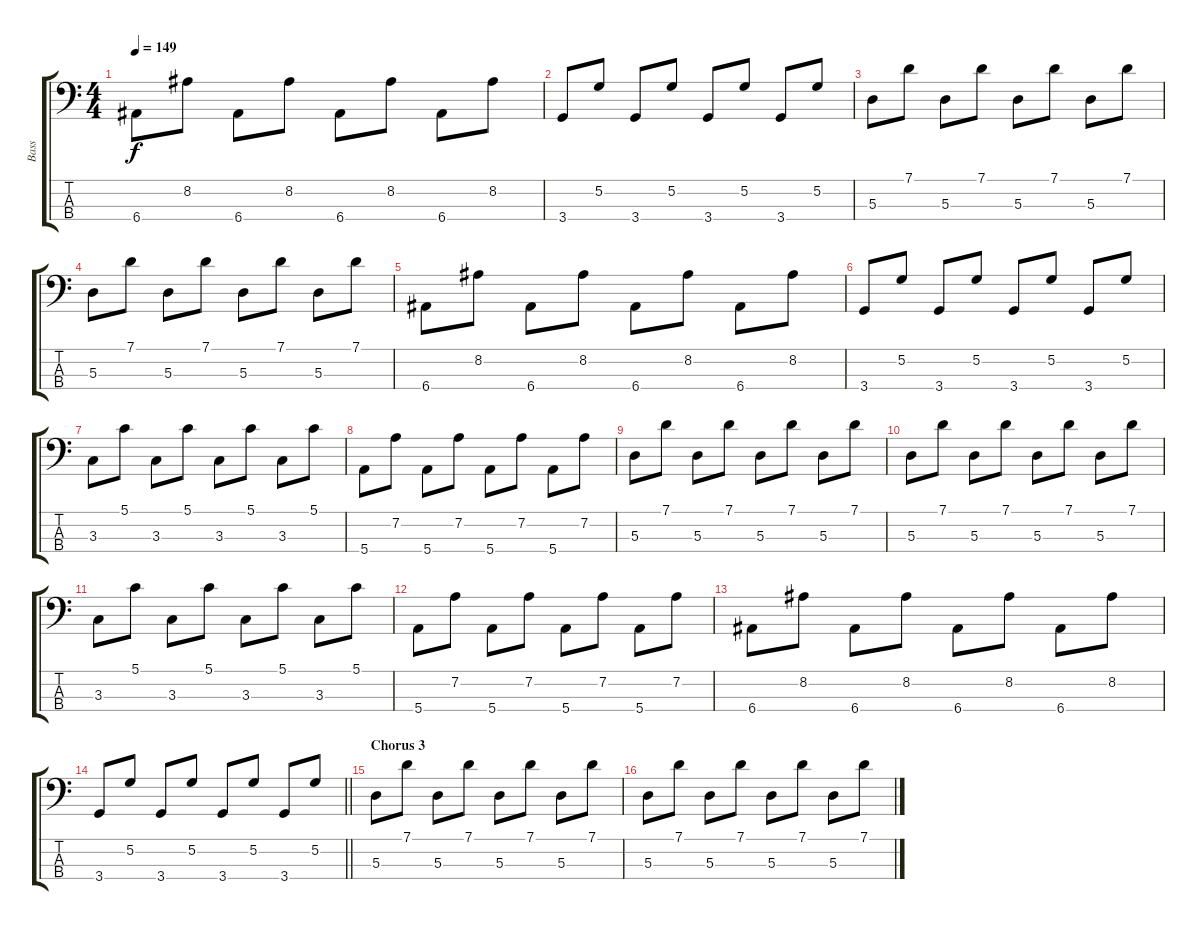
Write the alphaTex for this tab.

\track ("Bass" "Bass") {instrument electricbassfinger}
\staff {score tabs}
\tuning (G2 D2 A1 E1) {hide}
\ts (4 4)
\tempo 149
\clef f4
\ks c
6.4.8{dy f} 8.2.8 6.4.8 8.2.8 6.4.8 8.2.8 6.4.8 8.2.8 |
3.4.8 5.2.8 3.4.8 5.2.8 3.4.8 5.2.8 3.4.8 5.2.8 |
5.3.8 7.1.8 5.3.8 7.1.8 5.3.8 7.1.8 5.3.8 7.1.8 |
5.3.8 7.1.8 5.3.8 7.1.8 5.3.8 7.1.8 5.3.8 7.1.8 |
6.4.8 8.2.8 6.4.8 8.2.8 6.4.8 8.2.8 6.4.8 8.2.8 |
3.4.8 5.2.8 3.4.8 5.2.8 3.4.8 5.2.8 3.4.8 5.2.8 |
3.3.8 5.1.8 3.3.8 5.1.8 3.3.8 5.1.8 3.3.8 5.1.8 |
5.4.8 7.2.8 5.4.8 7.2.8 5.4.8 7.2.8 5.4.8 7.2.8 |
5.3.8 7.1.8 5.3.8 7.1.8 5.3.8 7.1.8 5.3.8 7.1.8 |
5.3.8 7.1.8 5.3.8 7.1.8 5.3.8 7.1.8 5.3.8 7.1.8 |
3.3.8 5.1.8 3.3.8 5.1.8 3.3.8 5.1.8 3.3.8 5.1.8 |
5.4.8 7.2.8 5.4.8 7.2.8 5.4.8 7.2.8 5.4.8 7.2.8 |
6.4.8 8.2.8 6.4.8 8.2.8 6.4.8 8.2.8 6.4.8 8.2.8 |
\barLineRight lightlight
3.4.8 5.2.8 3.4.8 5.2.8 3.4.8 5.2.8 3.4.8 5.2.8 |
\section ("" "Chorus 3")
5.3.8 7.1.8 5.3.8 7.1.8 5.3.8 7.1.8 5.3.8 7.1.8 |
5.3.8 7.1.8 5.3.8 7.1.8 5.3.8 7.1.8 5.3.8 7.1.8
